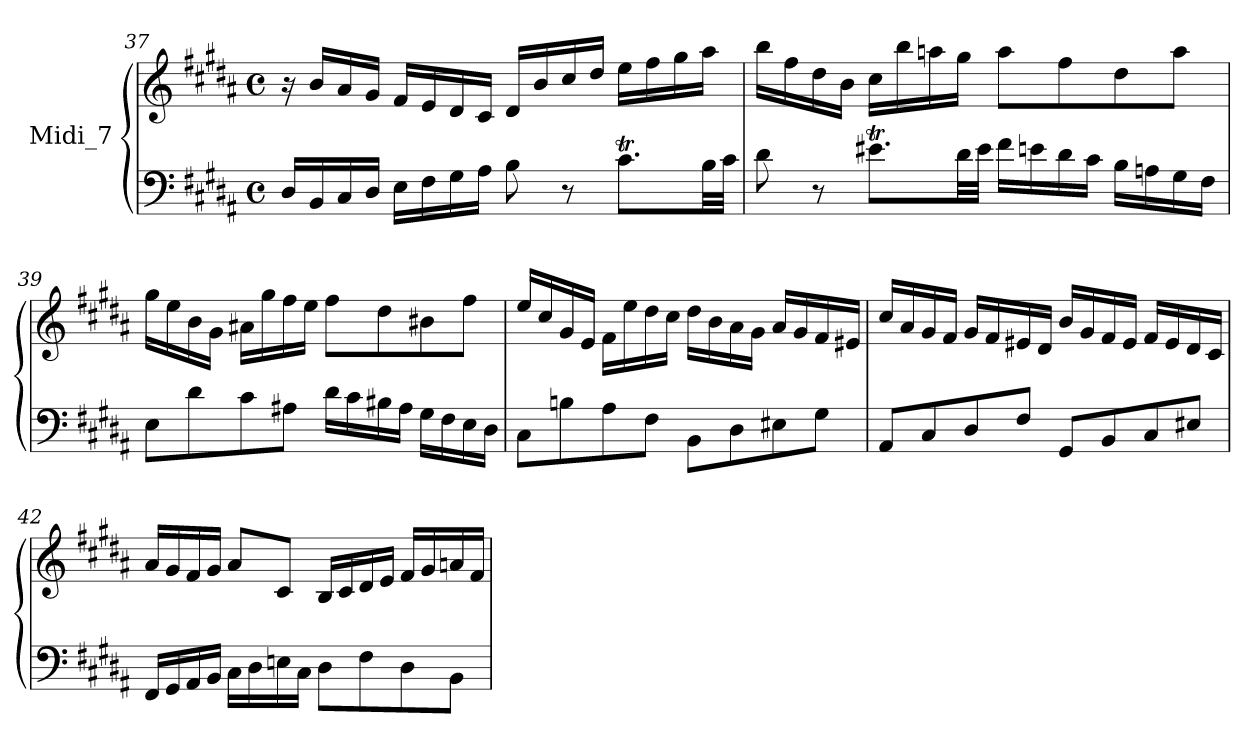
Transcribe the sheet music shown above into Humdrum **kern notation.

**kern	**kern
*part1	*part1
*staff2	*staff1
*I"Midi_7	*
!!LO:LB:g=z
*clefF4	*clefG2
*k[f#c#g#d#a#]	*k[f#c#g#d#a#]
*B:	*B:
*M4/4	*M4/4
*met(c)	*met(c)
=37	=37
16D#LL	16r
16BB	16bLL
16C#	16a#
16D#JJ	16g#JJ
16ELL	16f#LL
16F#	16e
16G#	16d#
16A#JJ	16c#JJ
8B	16d#LL
.	16b
8r	16cc#
.	16dd#JJ
8.c#TL	16eeLL
.	16ff#
.	16gg#
32BLL	16aa#JJ
32c#JJJ	.
=38	=38
8d#	16bbLL
.	16ff#
8r	16dd#
.	16bJJ
8.e#XtL	16cc#LL
.	16bb
.	16aan
32d#LL	16gg#JJ
32e#JJJ	.
16f#LL	8aaL
16en	.
16d#	8ff#
16c#JJ	.
16BLL	8dd#
16An	.
16G#	8aaJ
16F#JJ	.
!!LO:LB:g=z
=39	=39
8EL	16gg#LL
.	16ee
8d#	16b
.	16g#JJ
8c#	16a#XLL
.	16gg#
8A#XJ	16ff#
.	16eeJJ
16d#LL	8ff#L
16c#	.
16B#X	8dd#
16A#JJ	.
16G#LL	8b#X
16F#	.
16E	8ff#J
16D#JJ	.
=40	=40
8C#L	16eeLL
.	16cc#
8Bn	16g#
.	16eJJ
8A#	16f#LL
.	16ee
8F#J	16dd#
.	16cc#JJ
8BBL	16dd#LL
.	16b
8D#	16a#
.	16g#JJ
8E#X	16a#LL
.	16g#
8G#J	16f#
.	16e#XJJ
!!LO:LB:g=z
=41	=41
8AA#L	16cc#LL
.	16a#
8C#	16g#
.	16f#JJ
8D#	16g#LL
.	16f#
8F#J	16e#X
.	16d#JJ
8GG#L	16bLL
.	16g#
8BB	16f#
.	16e#JJ
8C#	16f#LL
.	16e#
8E#XJ	16d#
.	16c#JJ
=42	=42
16FF#LL	16a#LL
16GG#	16g#
16AA#	16f#
16BBJJ	16g#JJ
16C#LL	8a#L
16D#	.
16En	8c#J
16C#JJ	.
8D#L	16BLL
.	16c#
8F#	16d#
.	16eJJ
8D#	16f#LL
.	16g#
8BBJ	16an
.	16f#JJ
=	=
*-	*-
